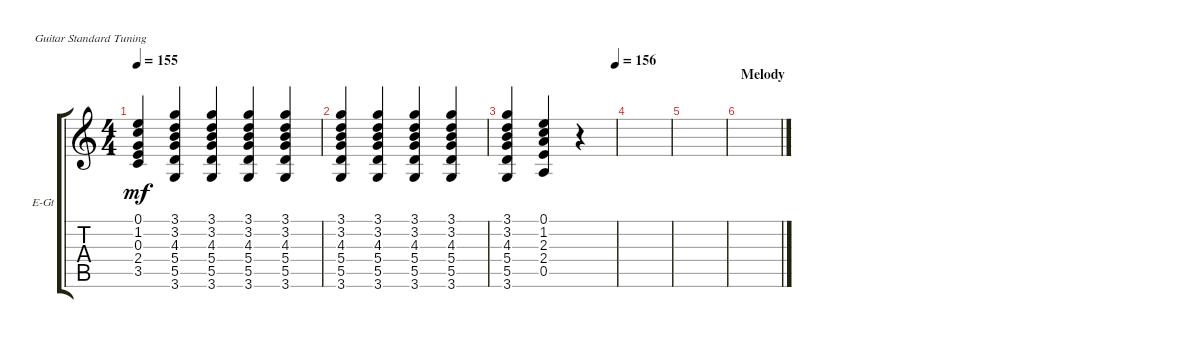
\defaultSystemsLayout 4
\bracketExtendMode groupsimilarinstruments
\firstSystemTrackNameOrientation horizontal
\otherSystemsTrackNameOrientation horizontal
\track ("Rhythm1" "E-Gt") {instrument electricguitarclean}
\staff {score tabs}
\tuning (E4 B3 G3 D3 A2 E2)
\ts (4 4)
\tempo 155
\clef g2
\scale
0.333333
\ks c
(0.1 1.2 0.3 2.4 3.5).4{dy mf} (3.6 3.1 3.2 4.3 5.4 5.5).4 (3.6 3.1 3.2 4.3 5.4 5.5).4 (3.6 3.1 3.2 4.3 5.4 5.5).4 (3.6 3.1 3.2 4.3 5.4 5.5).4 |
\scale
0.333333 (3.6 3.1 3.2 4.3 5.4 5.5).4 (3.6 3.1 3.2 4.3 5.4 5.5).4 (3.6 3.1 3.2 4.3 5.4 5.5).4 (3.6 3.1 3.2 4.3 5.4 5.5).4 |
\tempo (156 1)
(3.6 3.1 3.2 4.3 5.4 5.5).4 (1.2 2.3 2.4 0.5 0.1).4 r.4 |
|
|
\section ("" "Melody")
